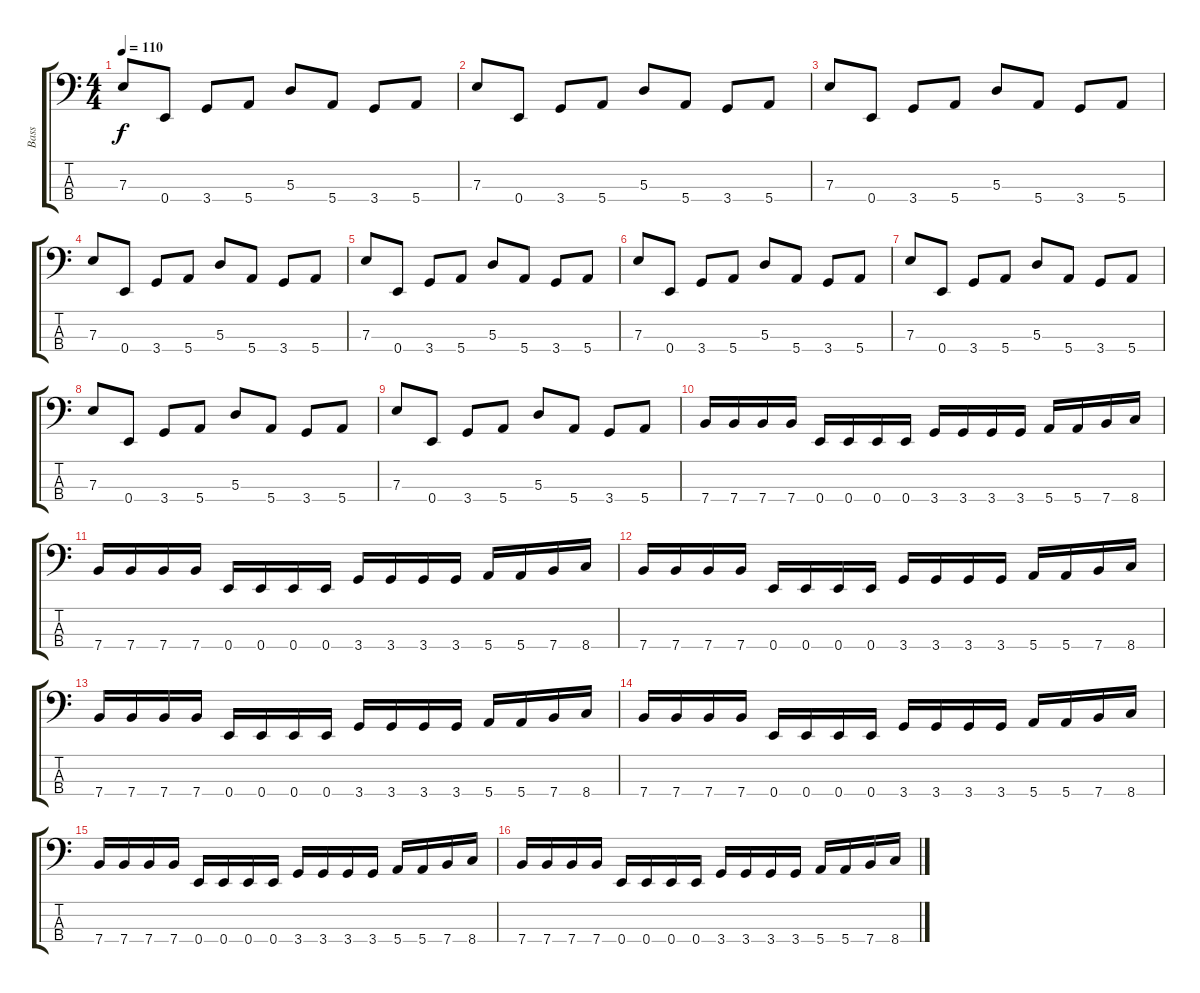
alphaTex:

\track ("Bass" "Bass") {instrument electricbassfinger}
\staff {score tabs}
\tuning (G2 D2 A1 E1) {hide}
\ts (4 4)
\tempo 110
\clef f4
\ks c
7.3.8{dy f} 0.4.8 3.4.8 5.4.8 5.3.8 5.4.8 3.4.8 5.4.8 |
7.3.8 0.4.8 3.4.8 5.4.8 5.3.8 5.4.8 3.4.8 5.4.8 |
7.3.8 0.4.8 3.4.8 5.4.8 5.3.8 5.4.8 3.4.8 5.4.8 |
7.3.8 0.4.8 3.4.8 5.4.8 5.3.8 5.4.8 3.4.8 5.4.8 |
7.3.8 0.4.8 3.4.8 5.4.8 5.3.8 5.4.8 3.4.8 5.4.8 |
7.3.8 0.4.8 3.4.8 5.4.8 5.3.8 5.4.8 3.4.8 5.4.8 |
7.3.8 0.4.8 3.4.8 5.4.8 5.3.8 5.4.8 3.4.8 5.4.8 |
7.3.8 0.4.8 3.4.8 5.4.8 5.3.8 5.4.8 3.4.8 5.4.8 |
7.3.8 0.4.8 3.4.8 5.4.8 5.3.8 5.4.8 3.4.8 5.4.8 |
7.4.16 7.4.16 7.4.16 7.4.16 0.4.16 0.4.16 0.4.16 0.4.16 3.4.16 3.4.16 3.4.16 3.4.16 5.4.16 5.4.16 7.4.16 8.4.16 |
7.4.16 7.4.16 7.4.16 7.4.16 0.4.16 0.4.16 0.4.16 0.4.16 3.4.16 3.4.16 3.4.16 3.4.16 5.4.16 5.4.16 7.4.16 8.4.16 |
7.4.16 7.4.16 7.4.16 7.4.16 0.4.16 0.4.16 0.4.16 0.4.16 3.4.16 3.4.16 3.4.16 3.4.16 5.4.16 5.4.16 7.4.16 8.4.16 |
7.4.16 7.4.16 7.4.16 7.4.16 0.4.16 0.4.16 0.4.16 0.4.16 3.4.16 3.4.16 3.4.16 3.4.16 5.4.16 5.4.16 7.4.16 8.4.16 |
7.4.16 7.4.16 7.4.16 7.4.16 0.4.16 0.4.16 0.4.16 0.4.16 3.4.16 3.4.16 3.4.16 3.4.16 5.4.16 5.4.16 7.4.16 8.4.16 |
7.4.16 7.4.16 7.4.16 7.4.16 0.4.16 0.4.16 0.4.16 0.4.16 3.4.16 3.4.16 3.4.16 3.4.16 5.4.16 5.4.16 7.4.16 8.4.16 |
7.4.16 7.4.16 7.4.16 7.4.16 0.4.16 0.4.16 0.4.16 0.4.16 3.4.16 3.4.16 3.4.16 3.4.16 5.4.16 5.4.16 7.4.16 8.4.16
